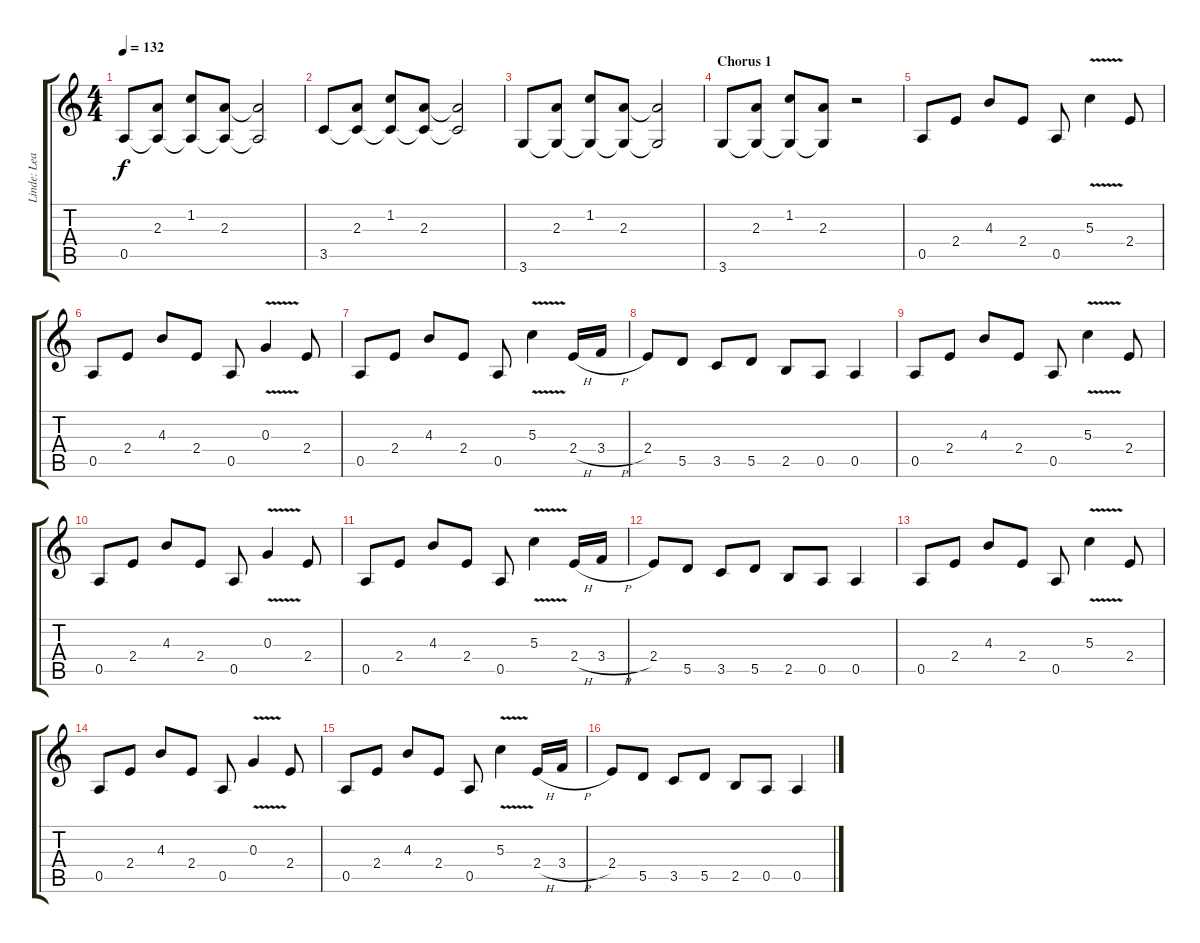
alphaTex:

\track ("Linde: Lead Guitar" "Linde: Lea") {instrument electricguitarclean}
\staff {score tabs}
\tuning (E4 B3 G3 D3 A2 E2) {hide}
\ts (4 4)
\tempo 132
\clef g2
\ks c
0.5.8{dy f} (2.3 0.5{t}).8 (1.2 0.5{t}).8 (2.3 0.5{t}).8 (2.3{t} 0.5{t}).2 |
3.5.8 (2.3 3.5{t}).8 (1.2 3.5{t}).8 (2.3 3.5{t}).8 (2.3{t} 3.5{t}).2 |
3.6.8 (2.3 3.6{t}).8 (1.2 3.6{t}).8 (2.3 3.6{t}).8 (2.3{t} 3.6{t}).2 |
\section ("" "Chorus 1")
3.6.8 (2.3 3.6{t}).8 (1.2 3.6{t}).8 (2.3 3.6{t}).8 r.2 |
0.5.8 2.4.8 4.3.8 2.4.8 0.5.8 5.3{v}.4 2.4.8 |
0.5.8 2.4.8 4.3.8 2.4.8 0.5.8 0.3{v}.4 2.4.8 |
0.5.8 2.4.8 4.3.8 2.4.8 0.5.8 5.3{v}.4 2.4{h}.16 3.4{h}.16 |
2.4.8 5.5.8 3.5.8 5.5.8 2.5.8 0.5.8 0.5.4 |
0.5.8 2.4.8 4.3.8 2.4.8 0.5.8 5.3{v}.4 2.4.8 |
0.5.8 2.4.8 4.3.8 2.4.8 0.5.8 0.3{v}.4 2.4.8 |
0.5.8 2.4.8 4.3.8 2.4.8 0.5.8 5.3{v}.4 2.4{h}.16 3.4{h}.16 |
2.4.8 5.5.8 3.5.8 5.5.8 2.5.8 0.5.8 0.5.4 |
0.5.8 2.4.8 4.3.8 2.4.8 0.5.8 5.3{v}.4 2.4.8 |
0.5.8 2.4.8 4.3.8 2.4.8 0.5.8 0.3{v}.4 2.4.8 |
0.5.8 2.4.8 4.3.8 2.4.8 0.5.8 5.3{v}.4 2.4{h}.16 3.4{h}.16 |
2.4.8 5.5.8 3.5.8 5.5.8 2.5.8 0.5.8 0.5.4
